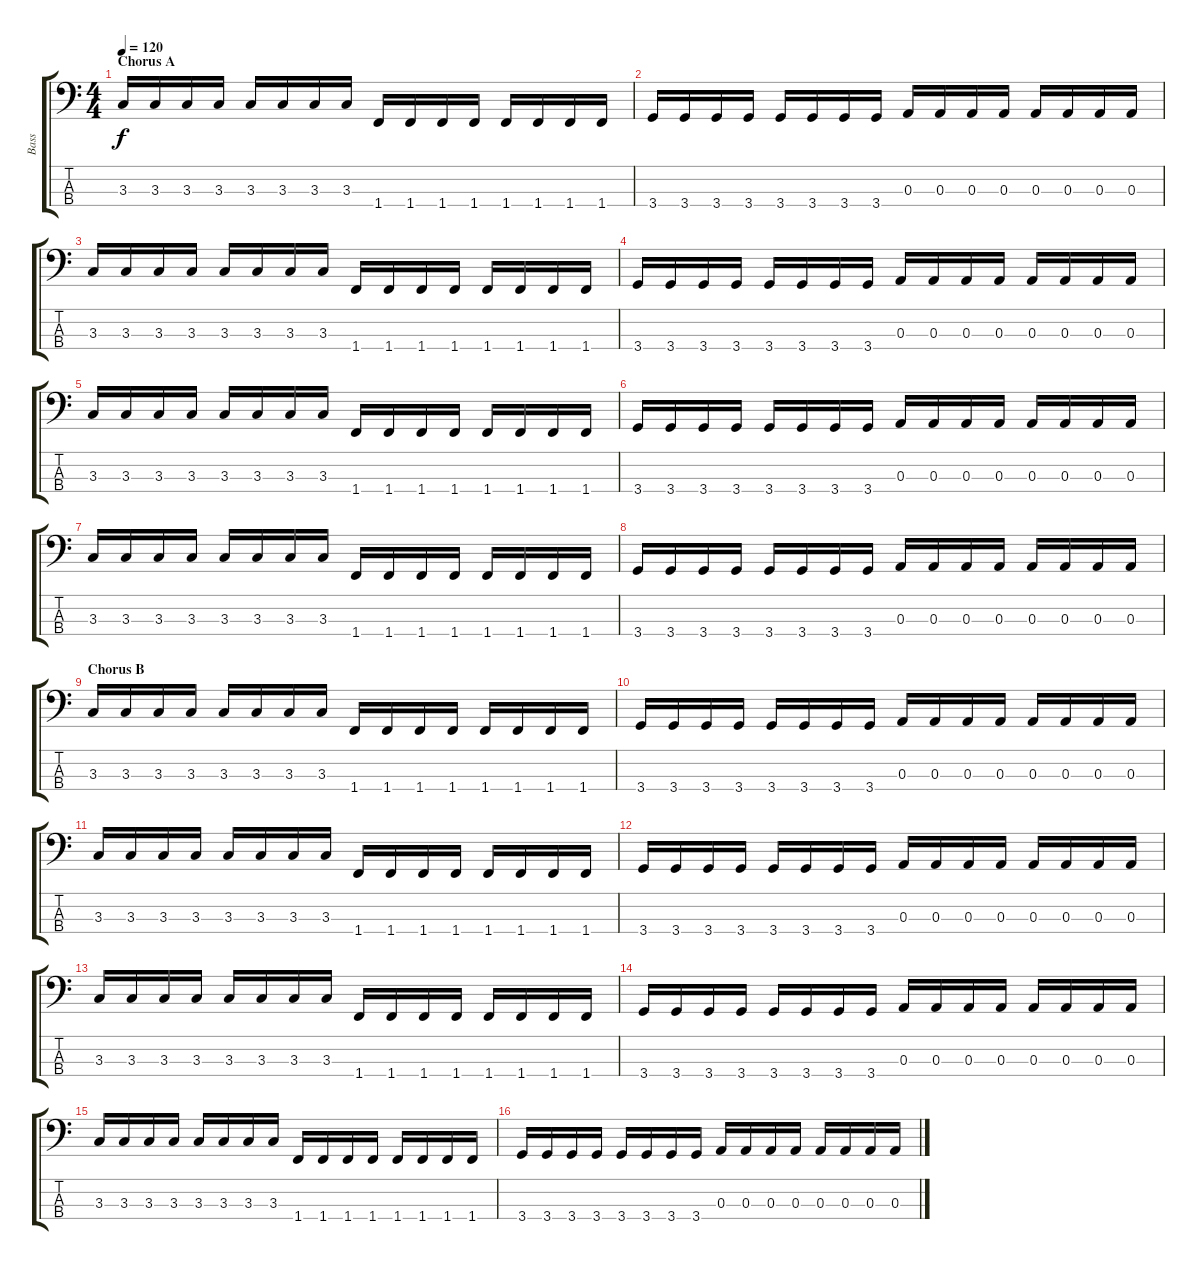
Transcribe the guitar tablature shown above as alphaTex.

\track ("Bass" "Bass") {instrument synthbass2}
\staff {score tabs}
\tuning (G2 D2 A1 E1) {hide}
\ts (4 4)
\section ("" "Chorus A")
\tempo 120
\clef f4
\ks c
3.3.16{dy f} 3.3.16 3.3.16 3.3.16 3.3.16 3.3.16 3.3.16 3.3.16 1.4.16 1.4.16 1.4.16 1.4.16 1.4.16 1.4.16 1.4.16 1.4.16 |
3.4.16 3.4.16 3.4.16 3.4.16 3.4.16 3.4.16 3.4.16 3.4.16 0.3.16 0.3.16 0.3.16 0.3.16 0.3.16 0.3.16 0.3.16 0.3.16 |
3.3.16 3.3.16 3.3.16 3.3.16 3.3.16 3.3.16 3.3.16 3.3.16 1.4.16 1.4.16 1.4.16 1.4.16 1.4.16 1.4.16 1.4.16 1.4.16 |
3.4.16 3.4.16 3.4.16 3.4.16 3.4.16 3.4.16 3.4.16 3.4.16 0.3.16 0.3.16 0.3.16 0.3.16 0.3.16 0.3.16 0.3.16 0.3.16 |
3.3.16 3.3.16 3.3.16 3.3.16 3.3.16 3.3.16 3.3.16 3.3.16 1.4.16 1.4.16 1.4.16 1.4.16 1.4.16 1.4.16 1.4.16 1.4.16 |
3.4.16 3.4.16 3.4.16 3.4.16 3.4.16 3.4.16 3.4.16 3.4.16 0.3.16 0.3.16 0.3.16 0.3.16 0.3.16 0.3.16 0.3.16 0.3.16 |
3.3.16 3.3.16 3.3.16 3.3.16 3.3.16 3.3.16 3.3.16 3.3.16 1.4.16 1.4.16 1.4.16 1.4.16 1.4.16 1.4.16 1.4.16 1.4.16 |
3.4.16 3.4.16 3.4.16 3.4.16 3.4.16 3.4.16 3.4.16 3.4.16 0.3.16 0.3.16 0.3.16 0.3.16 0.3.16 0.3.16 0.3.16 0.3.16 |
\section ("" "Chorus B")
3.3.16 3.3.16 3.3.16 3.3.16 3.3.16 3.3.16 3.3.16 3.3.16 1.4.16 1.4.16 1.4.16 1.4.16 1.4.16 1.4.16 1.4.16 1.4.16 |
3.4.16 3.4.16 3.4.16 3.4.16 3.4.16 3.4.16 3.4.16 3.4.16 0.3.16 0.3.16 0.3.16 0.3.16 0.3.16 0.3.16 0.3.16 0.3.16 |
3.3.16 3.3.16 3.3.16 3.3.16 3.3.16 3.3.16 3.3.16 3.3.16 1.4.16 1.4.16 1.4.16 1.4.16 1.4.16 1.4.16 1.4.16 1.4.16 |
3.4.16 3.4.16 3.4.16 3.4.16 3.4.16 3.4.16 3.4.16 3.4.16 0.3.16 0.3.16 0.3.16 0.3.16 0.3.16 0.3.16 0.3.16 0.3.16 |
3.3.16 3.3.16 3.3.16 3.3.16 3.3.16 3.3.16 3.3.16 3.3.16 1.4.16 1.4.16 1.4.16 1.4.16 1.4.16 1.4.16 1.4.16 1.4.16 |
3.4.16 3.4.16 3.4.16 3.4.16 3.4.16 3.4.16 3.4.16 3.4.16 0.3.16 0.3.16 0.3.16 0.3.16 0.3.16 0.3.16 0.3.16 0.3.16 |
3.3.16 3.3.16 3.3.16 3.3.16 3.3.16 3.3.16 3.3.16 3.3.16 1.4.16 1.4.16 1.4.16 1.4.16 1.4.16 1.4.16 1.4.16 1.4.16 |
3.4.16 3.4.16 3.4.16 3.4.16 3.4.16 3.4.16 3.4.16 3.4.16 0.3.16 0.3.16 0.3.16 0.3.16 0.3.16 0.3.16 0.3.16 0.3.16
